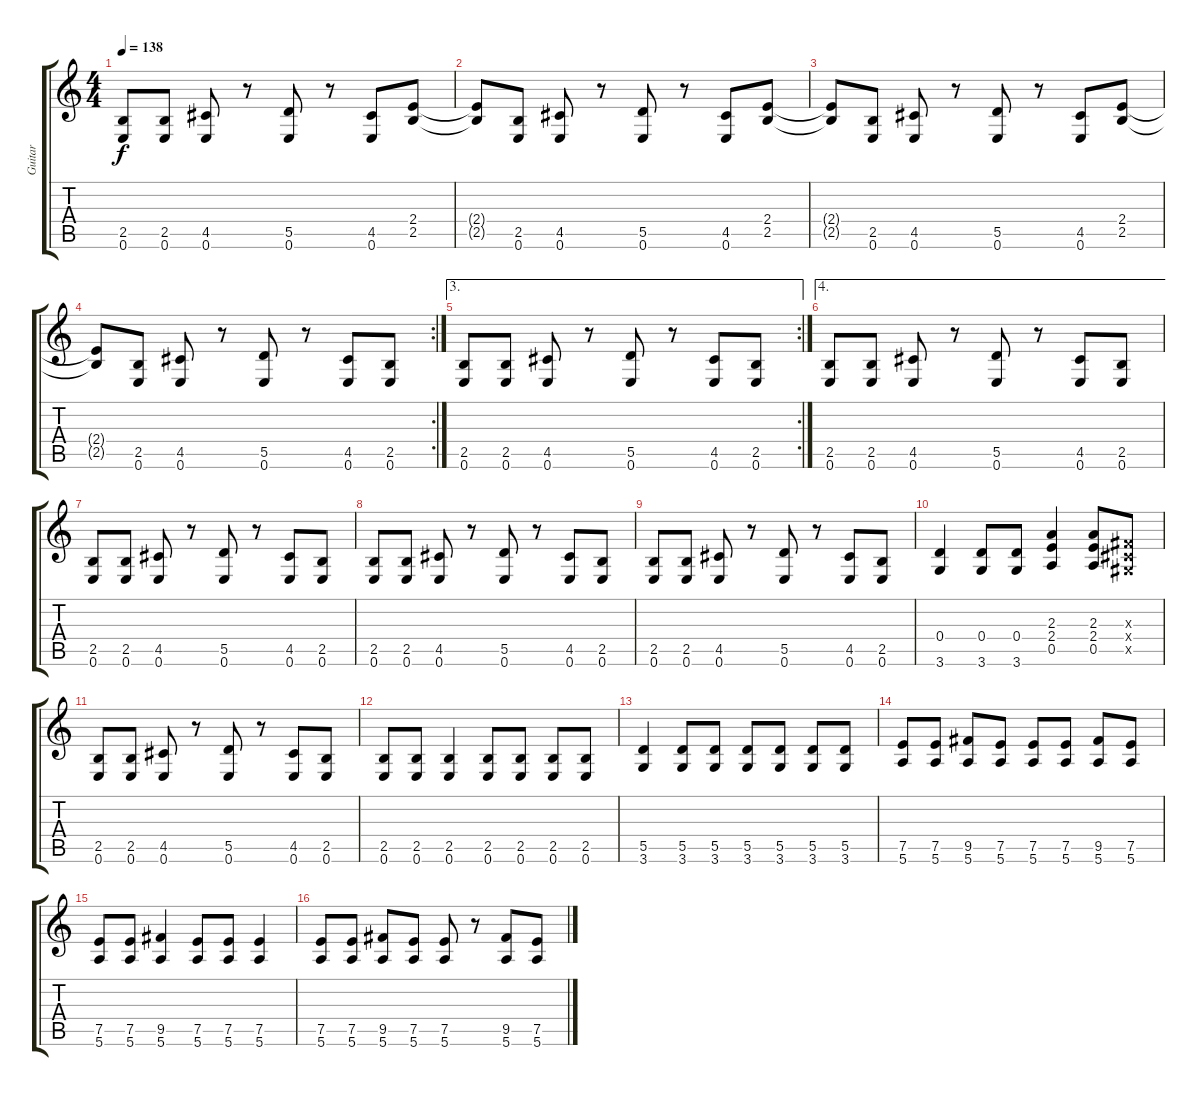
\track ("Guitar" "Guitar") {instrument electricguitarclean}
\staff {score tabs}
\tuning (E4 B3 G3 D3 A2 E2) {hide}
\ts (4 4)
\tempo 138
\clef g2
\ks c
(2.5 0.6).8{dy f} (2.5 0.6).8 (4.5 0.6).8 r.8 (5.5 0.6).8 r.8 (4.5 0.6).8 (2.4 2.5).8 |
(2.4{t} 2.5{t}).8 (2.5 0.6).8 (4.5 0.6).8 r.8 (5.5 0.6).8 r.8 (4.5 0.6).8 (2.4 2.5).8 |
(2.4{t} 2.5{t}).8 (2.5 0.6).8 (4.5 0.6).8 r.8 (5.5 0.6).8 r.8 (4.5 0.6).8 (2.4 2.5).8 |
\rc 2
(2.4{t} 2.5{t}).8 (2.5 0.6).8 (4.5 0.6).8 r.8 (5.5 0.6).8 r.8 (4.5 0.6).8 (2.5 0.6).8 |
\ae 3
\rc 2
(2.5 0.6).8 (2.5 0.6).8 (4.5 0.6).8 r.8 (5.5 0.6).8 r.8 (4.5 0.6).8 (2.5 0.6).8 |
\ae 4
(2.5 0.6).8 (2.5 0.6).8 (4.5 0.6).8 r.8 (5.5 0.6).8 r.8 (4.5 0.6).8 (2.5 0.6).8 |
(2.5 0.6).8 (2.5 0.6).8 (4.5 0.6).8 r.8 (5.5 0.6).8 r.8 (4.5 0.6).8 (2.5 0.6).8 |
(2.5 0.6).8 (2.5 0.6).8 (4.5 0.6).8 r.8 (5.5 0.6).8 r.8 (4.5 0.6).8 (2.5 0.6).8 |
(2.5 0.6).8 (2.5 0.6).8 (4.5 0.6).8 r.8 (5.5 0.6).8 r.8 (4.5 0.6).8 (2.5 0.6).8 |
(0.4 3.6).4 (0.4 3.6).8 (0.4 3.6).8 (2.3 2.4 0.5).4 (2.3 2.4 0.5).8 (-1.3{x} -1.4{x} -1.5{x}).8 |
(2.5 0.6).8 (2.5 0.6).8 (4.5 0.6).8 r.8 (5.5 0.6).8 r.8 (4.5 0.6).8 (2.5 0.6).8 |
(2.5 0.6).8 (2.5 0.6).8 (2.5 0.6).4 (2.5 0.6).8 (2.5 0.6).8 (2.5 0.6).8 (2.5 0.6).8 |
(5.5 3.6).4 (5.5 3.6).8 (5.5 3.6).8 (5.5 3.6).8 (5.5 3.6).8 (5.5 3.6).8 (5.5 3.6).8 |
(7.5 5.6).8 (7.5 5.6).8 (9.5 5.6).8 (7.5 5.6).8 (7.5 5.6).8 (7.5 5.6).8 (9.5 5.6).8 (7.5 5.6).8 |
(7.5 5.6).8 (7.5 5.6).8 (9.5 5.6).4 (7.5 5.6).8 (7.5 5.6).8 (7.5 5.6).4 |
(7.5 5.6).8 (7.5 5.6).8 (9.5 5.6).8 (7.5 5.6).8 (7.5 5.6).8 r.8 (9.5 5.6).8 (7.5 5.6).8
